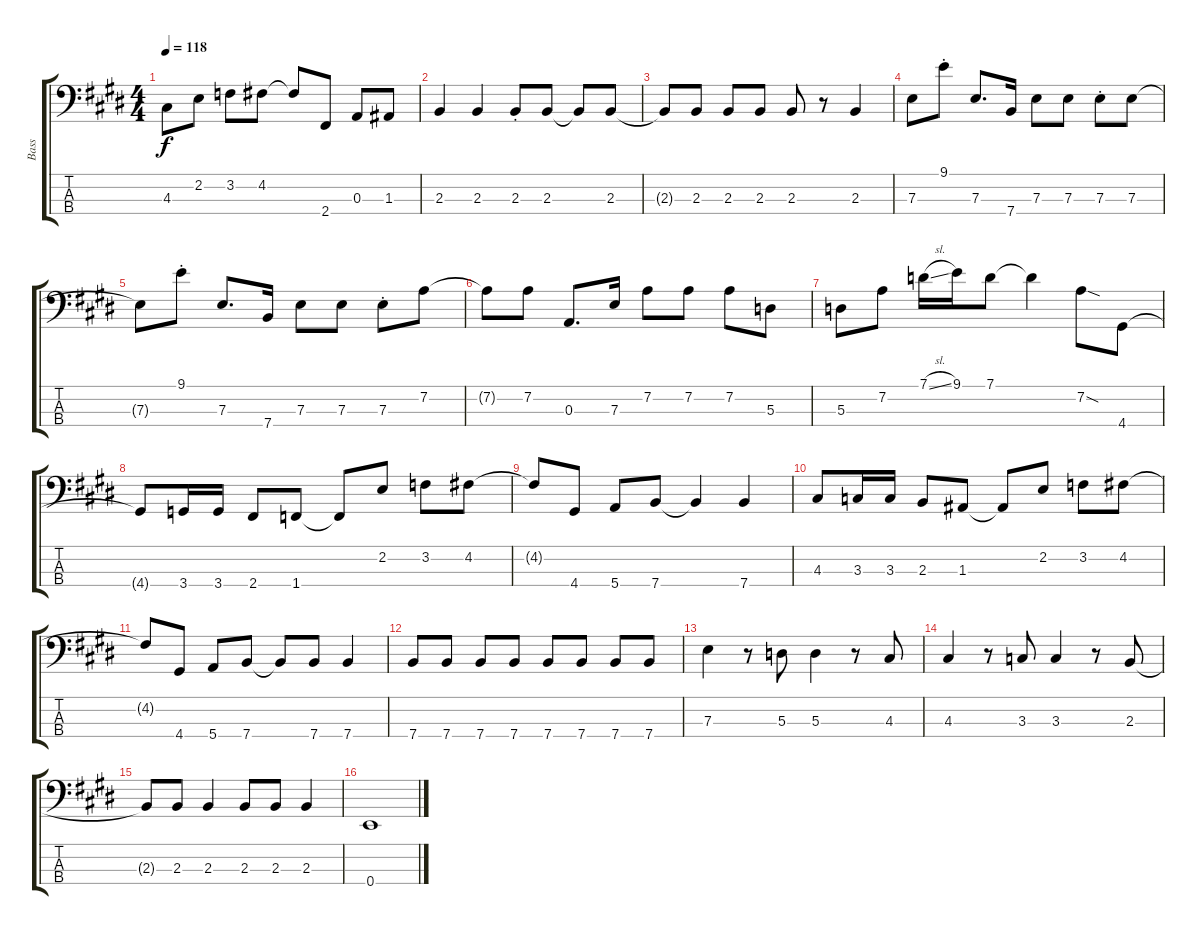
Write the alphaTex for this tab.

\track ("Bass" "Bass") {instrument electricbassfinger}
\staff {score tabs}
\tuning (G2 D2 A1 E1) {hide}
\ts (4 4)
\tempo 118
\clef f4
\ks e
4.3{t}.8{dy f} 2.2.8 3.2.8 4.2.8 4.2{t}.8 2.4.8 0.3.8 1.3.8 |
2.3.4 2.3.4 2.3{st}.8 2.3.8 2.3{t}.8 2.3.8 |
2.3{t}.8 2.3.8 2.3.8 2.3.8 2.3.8 r.8 2.3.4 |
7.3.8 9.1{st}.8 7.3.8{d} 7.4.16 7.3.8 7.3.8 7.3{st}.8 7.3.8 |
7.3{t}.8 9.1{st}.8 7.3.8{d} 7.4.16 7.3.8 7.3.8 7.3{st}.8 7.2.8 |
7.2{t}.8 7.2.8 0.3.8{d} 7.3.16 7.2.8 7.2.8 7.2.8 5.3.8 |
5.3.8 7.2.8 7.1{sl}.16 9.1.16 7.1.8 7.1{t}.4 7.2{sod}.8 4.4.8 |
4.4{t}.8 3.4.16 3.4.16 2.4.8 1.4.8 1.4{t}.8 2.2.8 3.2.8 4.2.8 |
4.2{t}.8 4.4.8 5.4.8 7.4.8 7.4{t}.4 7.4.4 |
4.3.8 3.3.16 3.3.16 2.3.8 1.3.8 1.3{t}.8 2.2.8 3.2.8 4.2.8 |
4.2{t}.8 4.4.8 5.4.8 7.4.8 7.4{t}.8 7.4.8 7.4.4 |
7.4.8 7.4.8 7.4.8 7.4.8 7.4.8 7.4.8 7.4.8 7.4.8 |
7.3.4 r.8 5.3.8 5.3.4 r.8 4.3.8 |
4.3.4 r.8 3.3.8 3.3.4 r.8 2.3.8 |
2.3{t}.8 2.3.8 2.3.4 2.3.8 2.3.8 2.3.4 |
0.4.1
